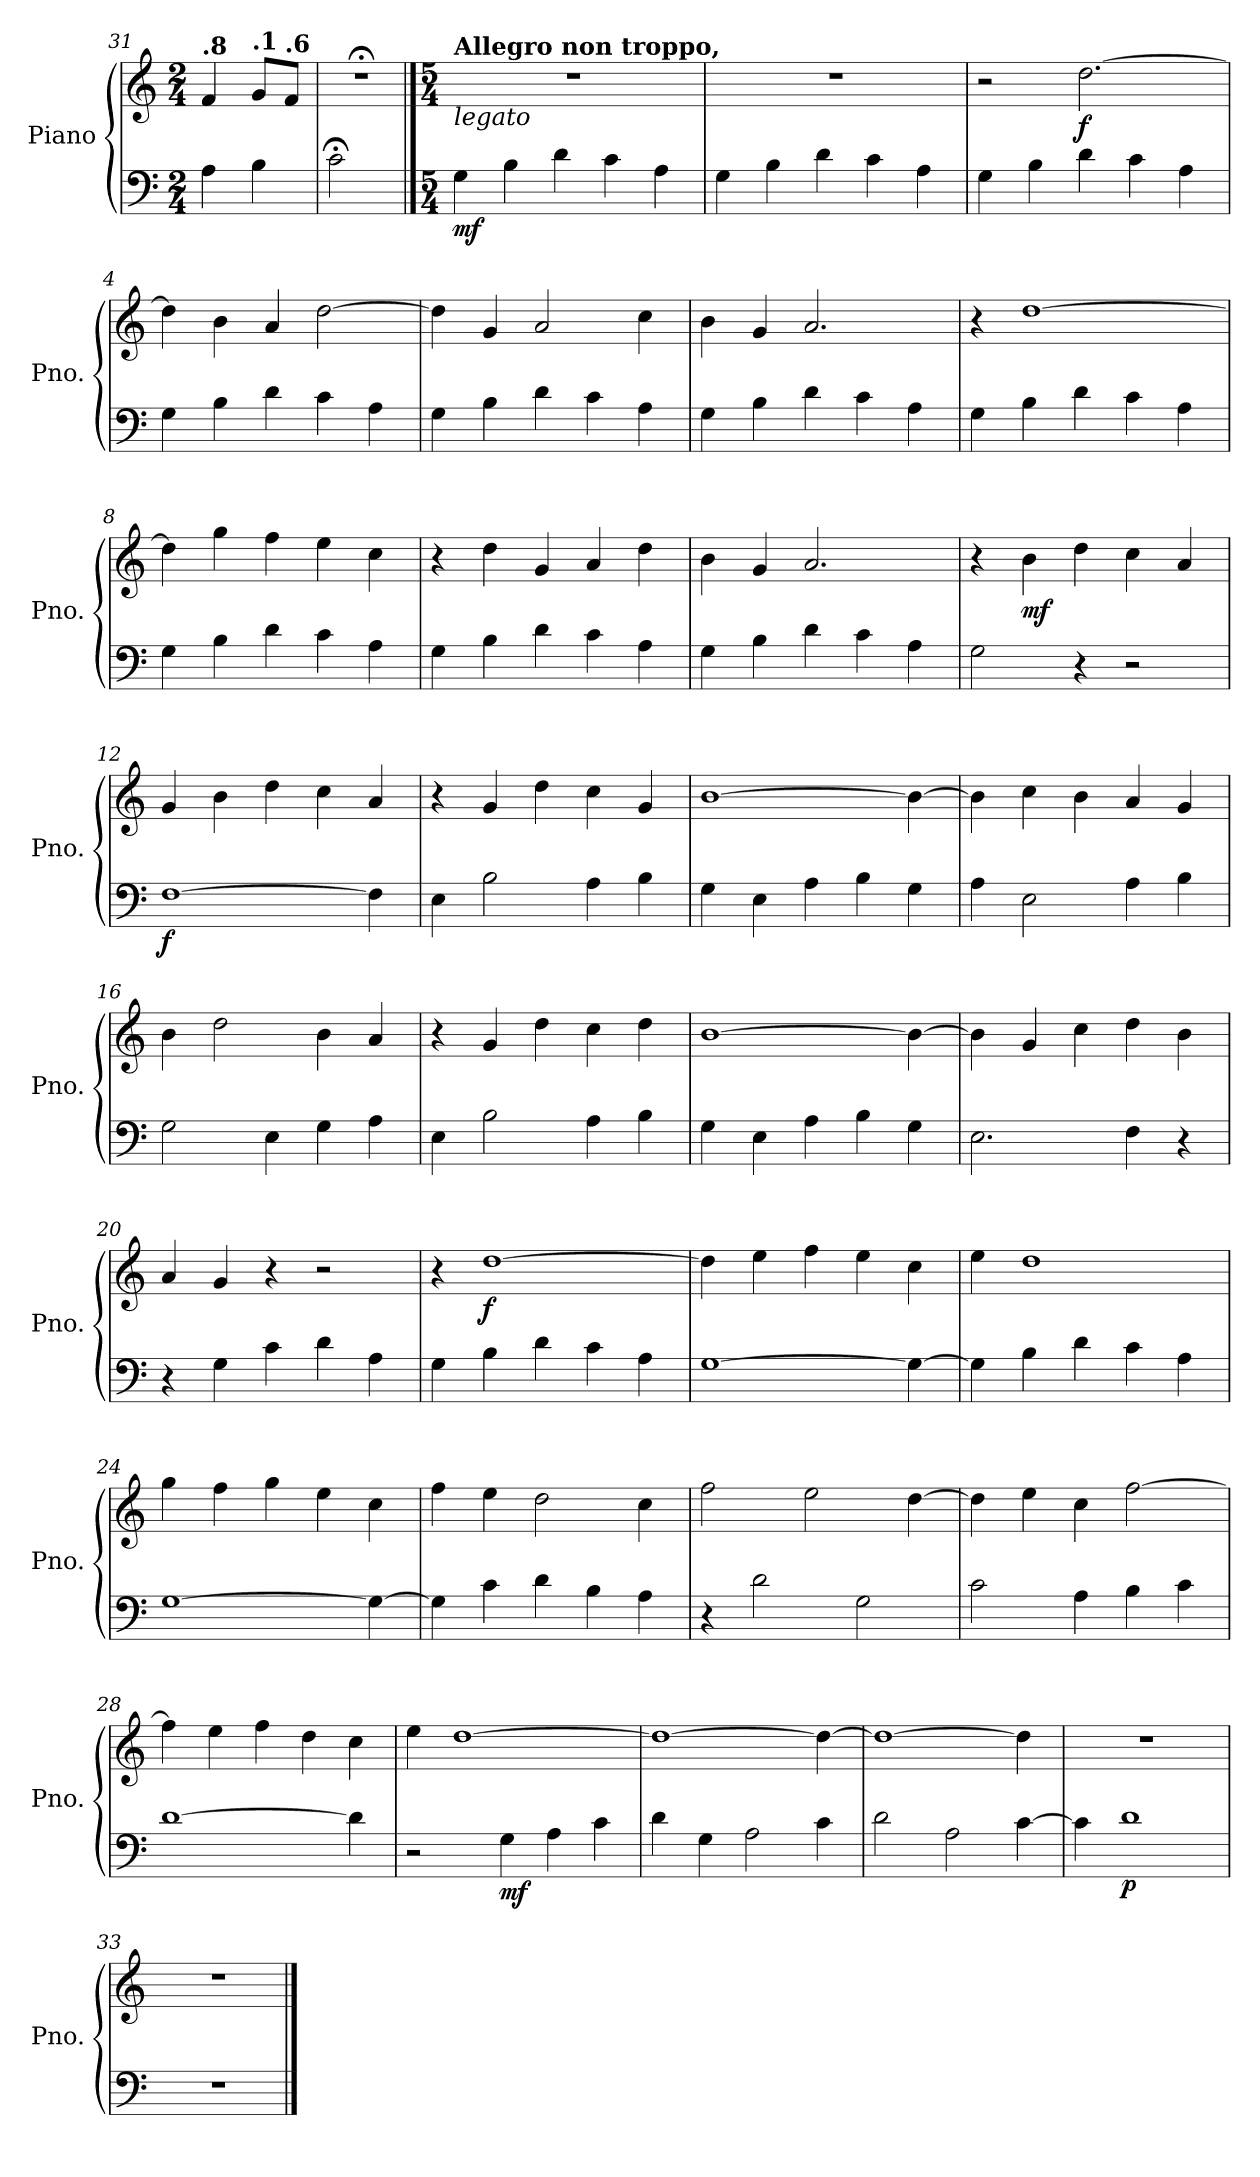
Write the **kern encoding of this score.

**kern	**kern	**dynam
*part1	*part1	*part1
*staff2	*staff1	*staff1/2
*I"Piano	*	*
*I'Pno.	*	*
*clefF4	*clefG2	*
*k[]	*k[]	*
*M2/4	*M2/4	*
*MM106	*MM106	*
=31	=31	=31
!	!LO:TX:a:B:t=.8	!
4A\	4f/	.
*	*MM97	*
!	!LO:TX:a:B:t=.1	!
4B\	8g/L	.
*	*MM90	*
!	!LO:TX:a:B:t=.6	!
.	8f/J	.
=32	=32	=32
*	*MM83	*
2c;<\	2r;<	.
!!LO:PB:g=z
==1	==1	==1
*M5/4	*M5/4	*
*	*MM184	*
!	!LO:TX:a:B:t=Allegro non troppo,	!
!	!LO:TX:b:i:t=legato	!
!	!	!LO:DY:b=2
4G\	4%5r	mf
4B\	.	.
4d\	.	.
4c\	.	.
4A\	.	.
=2	=2	=2
4G\	4%5r	.
4B\	.	.
4d\	.	.
4c\	.	.
4A\	.	.
=3	=3	=3
4G\	2r	.
4B\	.	.
!	!	!LO:DY:b
4d\	[2.dd\	f
4c\	.	.
4A\	.	.
=4	=4	=4
4G\	4dd\]	.
4B\	4b\	.
4d\	4a/	.
4c\	[2dd\	.
4A\	.	.
=5	=5	=5
4G\	4dd\]	.
4B\	4g/	.
4d\	2a/	.
4c\	.	.
4A\	4cc\	.
=6	=6	=6
4G\	4b\	.
4B\	4g/	.
4d\	2.a/	.
4c\	.	.
4A\	.	.
!!LO:LB:g=z
=7	=7	=7
4G\	4r	.
4B\	[1dd	.
4d\	.	.
4c\	.	.
4A\	.	.
=8	=8	=8
4G\	4dd\]	.
4B\	4gg\	.
4d\	4ff\	.
4c\	4ee\	.
4A\	4cc\	.
=9	=9	=9
4G\	4r	.
4B\	4dd\	.
4d\	4g/	.
4c\	4a/	.
4A\	4dd\	.
=10	=10	=10
4G\	4b\	.
4B\	4g/	.
4d\	2.a/	.
4c\	.	.
4A\	.	.
=11	=11	=11
2G\	4r	.
!	!	!LO:DY:b
.	4b\	mf
4r	4dd\	.
2r	4cc\	.
.	4a/	.
=12	=12	=12
!	!	!LO:DY:b=2
[1F	4g/	f
.	4b\	.
.	4dd\	.
.	4cc\	.
4F\]	4a/	.
!!LO:LB:g=z
=13	=13	=13
4E\	4r	.
2B\	4g/	.
.	4dd\	.
4A\	4cc\	.
4B\	4g/	.
=14	=14	=14
4G\	[1b	.
4E\	.	.
4A\	.	.
4B\	.	.
4G\	4b\_	.
=15	=15	=15
4A\	4b\]	.
2E\	4cc\	.
.	4b\	.
4A\	4a/	.
4B\	4g/	.
=16	=16	=16
2G\	4b\	.
.	2dd\	.
4E\	.	.
4G\	4b\	.
4A\	4a/	.
=17	=17	=17
4E\	4r	.
2B\	4g/	.
.	4dd\	.
4A\	4cc\	.
4B\	4dd\	.
=18	=18	=18
4G\	[1b	.
4E\	.	.
4A\	.	.
4B\	.	.
4G\	4b\_	.
!!LO:LB:g=z
=19	=19	=19
2.E\	4b\]	.
.	4g/	.
.	4cc\	.
4F\	4dd\	.
4r	4b\	.
=20	=20	=20
4r	4a/	.
4G\	4g/	.
4c\	4r	.
4d\	2r	.
4A\	.	.
=21	=21	=21
4G\	4r	.
!	!	!LO:DY:b
4B\	[1dd	f
4d\	.	.
4c\	.	.
4A\	.	.
=22	=22	=22
[1G	4dd\]	.
.	4ee\	.
.	4ff\	.
.	4ee\	.
4G\_	4cc\	.
=23	=23	=23
4G\]	4ee\	.
4B\	1dd	.
4d\	.	.
4c\	.	.
4A\	.	.
=24	=24	=24
[1G	4gg\	.
.	4ff\	.
.	4gg\	.
.	4ee\	.
4G\_	4cc\	.
=25	=25	=25
4G\]	4ff\	.
4c\	4ee\	.
4d\	2dd\	.
4B\	.	.
4A\	4cc\	.
!!LO:LB:g=z
=26	=26	=26
4r	2ff\	.
2d\	.	.
.	2ee\	.
2G\	.	.
.	[4dd\	.
=27	=27	=27
2c\	4dd\]	.
.	4ee\	.
4A\	4cc\	.
4B\	[2ff\	.
4c\	.	.
=28	=28	=28
[1d	4ff\]	.
.	4ee\	.
.	4ff\	.
.	4dd\	.
4d\]	4cc\	.
=29	=29	=29
2r	4ee\	.
.	[1dd	.
!	!	!LO:DY:b=2
4G\	.	mf
4A\	.	.
4c\	.	.
=30	=30	=30
4d\	1dd_	.
4G\	.	.
2A\	.	.
4c\	4dd\_	.
=31	=31	=31
2d\	1dd_	.
2A\	.	.
[4c\	(>4dd\]	.
=32	=32	=32
4c\]	4%5r)	.
!	!	!LO:DY:b=2
1d	.	p
=33	=33	=33
4%5r	4%5r	.
==	==	==
*-	*-	*-
